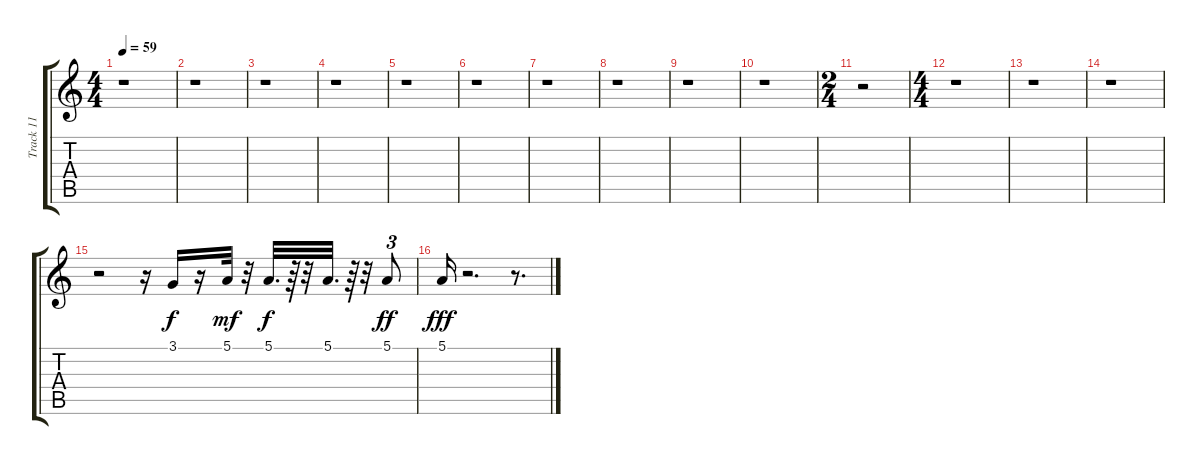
\track ("Track 11" "Track 11") {instrument mutedtrumpet}
\staff {score tabs}
\tuning (E4 B3 G3 D3 A2 E2) {hide}
\ts (4 4)
\tempo 59
\clef g2
\ks c
r.1{dy fff} |
r.1 |
r.1 |
r.1 |
r.1 |
r.1 |
r.1 |
r.1 |
r.1 |
r.1 |
\ts (2 4)
r.2 |
\ts (4 4)
r.1 |
r.1 |
r.1 |
r.2 r.16 3.1.16{dy f} r.16 5.1.32{dy mf} r.32 5.1.32{d dy f} r.64 r.32 5.1.32{d} r.64 r.32 5.1.8{tu (3 2) dy ff} |
5.1.16{dy fff} r.2{d} r.8{d}
